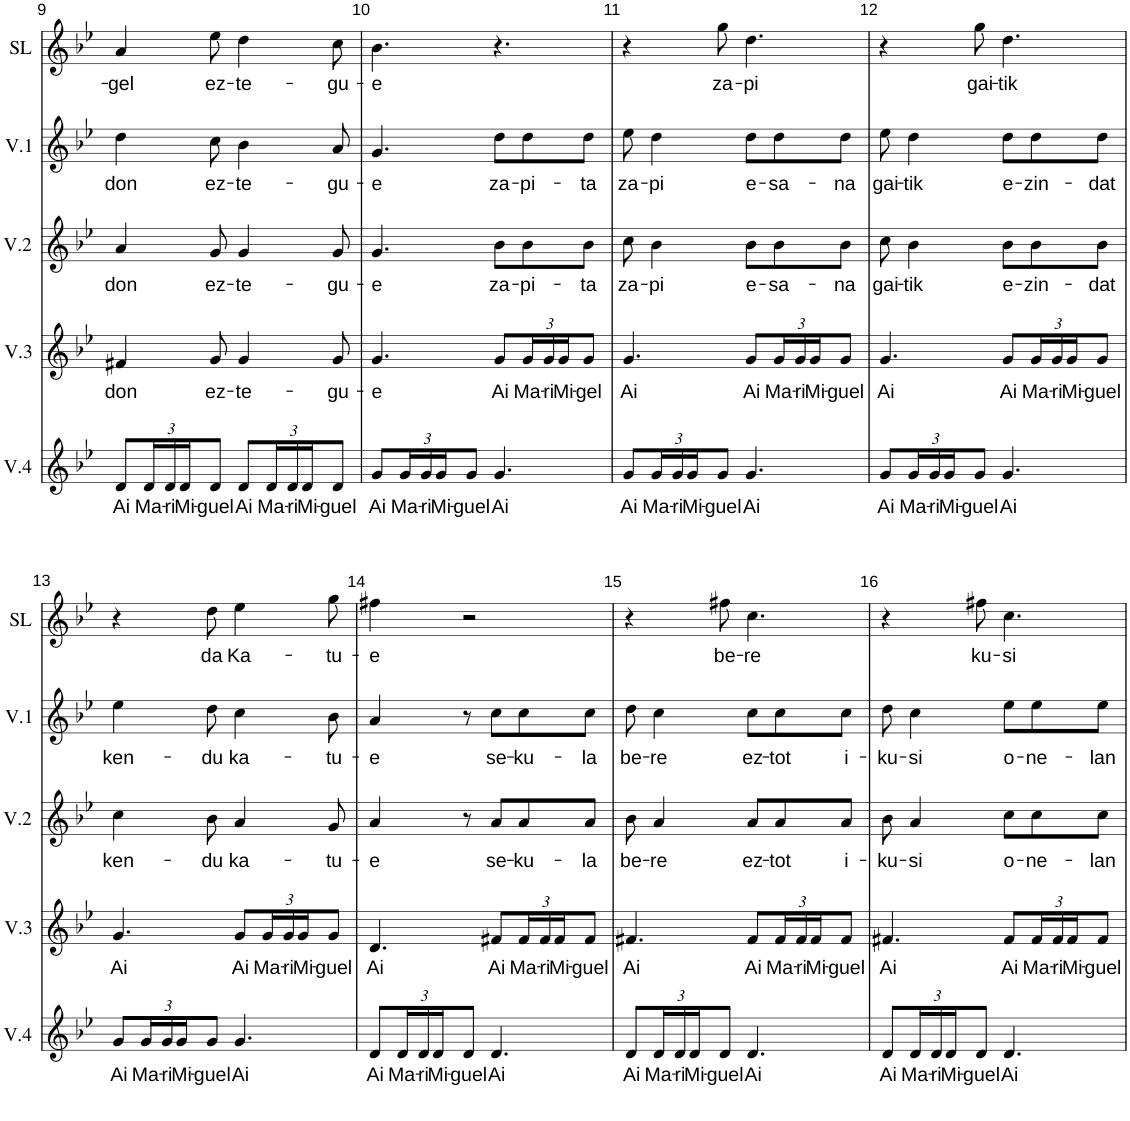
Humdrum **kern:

**kern	**text	**kern	**text	**kern	**text	**kern	**text	**kern	**text
*part5	*part5	*part4	*part4	*part3	*part3	*part2	*part2	*part1	*part1
*staff5	*staff5	*staff4	*staff4	*staff3	*staff3	*staff2	*staff2	*staff1	*staff1
*I"Voix 4	*	*I"Voix 3	*	*I"Voix 2	*	*I"Voix 1	*	*I"Solo	*
*I'V.4	*	*I'V.3	*	*I'V.2	*	*I'V.1	*	*I'SL	*
!!LO:PB:g=z
*clefG2	*	*clefG2	*	*clefG2	*	*clefG2	*	*clefG2	*
*k[b-e-]	*	*k[b-e-]	*	*k[b-e-]	*	*k[b-e-]	*	*k[b-e-]	*
*M6/8	*	*M6/8	*	*M6/8	*	*M6/8	*	*M6/8	*
=9	=9	=9	=9	=9	=9	=9	=9	=9	=9
!	!LO:LY:b	!	!LO:LY:b	!	!LO:LY:b	!	!LO:LY:b	!	!LO:LY:b
8d/L	Ai	4f#X/	don	4a/	don	4dd\	don	4a/	-gel
*Xbrackettup	*	*	*	*	*	*	*	*	*
!	!LO:LY:b	!	!	!	!	!	!	!	!
24d/L	Ma-	.	.	.	.	.	.	.	.
!	!LO:LY:b	!	!	!	!	!	!	!	!
24d/	-ri	.	.	.	.	.	.	.	.
!	!LO:LY:b	!	!	!	!	!	!	!	!
24d/J	Mi-	.	.	.	.	.	.	.	.
!	!LO:LY:b	!	!LO:LY:b	!	!LO:LY:b	!	!LO:LY:b	!	!LO:LY:b
8d/J	-guel	8g/	ez-	8g/	ez-	8cc\	ez-	8ee-\	ez-
!	!LO:LY:b	!	!LO:LY:b	!	!LO:LY:b	!	!LO:LY:b	!	!LO:LY:b
8d/L	Ai	4g/	-te-	4g/	-te-	4b-\	-te-	4dd\	-te-
!	!LO:LY:b	!	!	!	!	!	!	!	!
24d/L	Ma-	.	.	.	.	.	.	.	.
!	!LO:LY:b	!	!	!	!	!	!	!	!
24d/	-ri	.	.	.	.	.	.	.	.
!	!LO:LY:b	!	!	!	!	!	!	!	!
24d/J	Mi-	.	.	.	.	.	.	.	.
!	!LO:LY:b	!	!LO:LY:b	!	!LO:LY:b	!	!LO:LY:b	!	!LO:LY:b
8d/J	-guel	8g/	-gu-	8g/	-gu-	8a/	-gu-	8cc\	-gu-
=10	=10	=10	=10	=10	=10	=10	=10	=10	=10
!	!LO:LY:b	!	!LO:LY:b	!	!LO:LY:b	!	!LO:LY:b	!	!LO:LY:b
8g/L	Ai	4.g/	-e	4.g/	-e	4.g/	-e	4.b-\	-e
!	!LO:LY:b	!	!	!	!	!	!	!	!
24g/L	Ma-	.	.	.	.	.	.	.	.
!	!LO:LY:b	!	!	!	!	!	!	!	!
24g/	-ri	.	.	.	.	.	.	.	.
!	!LO:LY:b	!	!	!	!	!	!	!	!
24g/J	Mi-	.	.	.	.	.	.	.	.
!	!LO:LY:b	!	!	!	!	!	!	!	!
8g/J	-guel	.	.	.	.	.	.	.	.
!	!LO:LY:b	!	!LO:LY:b	!	!LO:LY:b	!	!LO:LY:b	!	!
4.g/	Ai	8g/L	Ai	8b-\L	za-	8dd\L	za-	4.r	.
*	*	*Xbrackettup	*	*	*	*	*	*	*
!	!	!	!LO:LY:b	!	!LO:LY:b	!	!LO:LY:b	!	!
.	.	24g/L	Ma-	8b-\	-pi-	8dd\	-pi-	.	.
!	!	!	!LO:LY:b	!	!	!	!	!	!
.	.	24g/	-ri	.	.	.	.	.	.
!	!	!	!LO:LY:b	!	!	!	!	!	!
.	.	24g/J	Mi-	.	.	.	.	.	.
!	!	!	!LO:LY:b	!	!LO:LY:b	!	!LO:LY:b	!	!
.	.	8g/J	-gel	8b-\J	-ta	8dd\J	-ta	.	.
=11	=11	=11	=11	=11	=11	=11	=11	=11	=11
!	!LO:LY:b	!	!LO:LY:b	!	!LO:LY:b	!	!LO:LY:b	!	!
8g/L	Ai	4.g/	Ai	8cc\	za-	8ee-\	za-	4r	.
!	!LO:LY:b	!	!	!	!LO:LY:b	!	!LO:LY:b	!	!
24g/L	Ma-	.	.	4b-\	-pi	4dd\	-pi	.	.
!	!LO:LY:b	!	!	!	!	!	!	!	!
24g/	-ri	.	.	.	.	.	.	.	.
!	!LO:LY:b	!	!	!	!	!	!	!	!
24g/J	Mi-	.	.	.	.	.	.	.	.
!	!LO:LY:b	!	!	!	!	!	!	!	!LO:LY:b
8g/J	-guel	.	.	.	.	.	.	8gg\	za-
!	!LO:LY:b	!	!LO:LY:b	!	!LO:LY:b	!	!LO:LY:b	!	!LO:LY:b
4.g/	Ai	8g/L	Ai	8b-\L	e-	8dd\L	e-	4.dd\	-pi
!	!	!	!LO:LY:b	!	!LO:LY:b	!	!LO:LY:b	!	!
.	.	24g/L	Ma-	8b-\	-sa-	8dd\	-sa-	.	.
!	!	!	!LO:LY:b	!	!	!	!	!	!
.	.	24g/	-ri	.	.	.	.	.	.
!	!	!	!LO:LY:b	!	!	!	!	!	!
.	.	24g/J	Mi-	.	.	.	.	.	.
!	!	!	!LO:LY:b	!	!LO:LY:b	!	!LO:LY:b	!	!
.	.	8g/J	-guel	8b-\J	-na	8dd\J	-na	.	.
=12	=12	=12	=12	=12	=12	=12	=12	=12	=12
!	!LO:LY:b	!	!LO:LY:b	!	!LO:LY:b	!	!LO:LY:b	!	!
8g/L	Ai	4.g/	Ai	8cc\	gai-	8ee-\	gai-	4r	.
!	!LO:LY:b	!	!	!	!LO:LY:b	!	!LO:LY:b	!	!
24g/L	Ma-	.	.	4b-\	-tik	4dd\	-tik	.	.
!	!LO:LY:b	!	!	!	!	!	!	!	!
24g/	-ri	.	.	.	.	.	.	.	.
!	!LO:LY:b	!	!	!	!	!	!	!	!
24g/J	Mi-	.	.	.	.	.	.	.	.
!	!LO:LY:b	!	!	!	!	!	!	!	!LO:LY:b
8g/J	-guel	.	.	.	.	.	.	8gg\	gai-
!	!LO:LY:b	!	!LO:LY:b	!	!LO:LY:b	!	!LO:LY:b	!	!LO:LY:b
4.g/	Ai	8g/L	Ai	8b-\L	e-	8dd\L	e-	4.dd\	-tik
!	!	!	!LO:LY:b	!	!LO:LY:b	!	!LO:LY:b	!	!
.	.	24g/L	Ma-	8b-\	-zin-	8dd\	-zin-	.	.
!	!	!	!LO:LY:b	!	!	!	!	!	!
.	.	24g/	-ri	.	.	.	.	.	.
!	!	!	!LO:LY:b	!	!	!	!	!	!
.	.	24g/J	Mi-	.	.	.	.	.	.
!	!	!	!LO:LY:b	!	!LO:LY:b	!	!LO:LY:b	!	!
.	.	8g/J	-guel	8b-\J	-dat	8dd\J	-dat	.	.
!!LO:LB:g=z
=13	=13	=13	=13	=13	=13	=13	=13	=13	=13
!	!LO:LY:b	!	!LO:LY:b	!	!LO:LY:b	!	!LO:LY:b	!	!
8g/L	Ai	4.g/	Ai	4cc\	ken-	4ee-\	ken-	4r	.
!	!LO:LY:b	!	!	!	!	!	!	!	!
24g/L	Ma-	.	.	.	.	.	.	.	.
!	!LO:LY:b	!	!	!	!	!	!	!	!
24g/	-ri	.	.	.	.	.	.	.	.
!	!LO:LY:b	!	!	!	!	!	!	!	!
24g/J	Mi-	.	.	.	.	.	.	.	.
!	!LO:LY:b	!	!	!	!LO:LY:b	!	!LO:LY:b	!	!LO:LY:b
8g/J	-guel	.	.	8b-\	-du	8dd\	-du	8dd\	da
!	!LO:LY:b	!	!LO:LY:b	!	!LO:LY:b	!	!LO:LY:b	!	!LO:LY:b
4.g/	Ai	8g/L	Ai	4a/	ka-	4cc\	ka-	4ee-\	Ka-
!	!	!	!LO:LY:b	!	!	!	!	!	!
.	.	24g/L	Ma-	.	.	.	.	.	.
!	!	!	!LO:LY:b	!	!	!	!	!	!
.	.	24g/	-ri	.	.	.	.	.	.
!	!	!	!LO:LY:b	!	!	!	!	!	!
.	.	24g/J	Mi-	.	.	.	.	.	.
!	!	!	!LO:LY:b	!	!LO:LY:b	!	!LO:LY:b	!	!LO:LY:b
.	.	8g/J	-guel	8g/	-tu-	8b-\	-tu-	8gg\	-tu-
=14	=14	=14	=14	=14	=14	=14	=14	=14	=14
!	!LO:LY:b	!	!LO:LY:b	!	!LO:LY:b	!	!LO:LY:b	!	!LO:LY:b
8d/L	Ai	4.d/	Ai	4a/	-e	4a/	-e	4ff#X\	-e
!	!LO:LY:b	!	!	!	!	!	!	!	!
24d/L	Ma-	.	.	.	.	.	.	.	.
!	!LO:LY:b	!	!	!	!	!	!	!	!
24d/	-ri	.	.	.	.	.	.	.	.
!	!LO:LY:b	!	!	!	!	!	!	!	!
24d/J	Mi-	.	.	.	.	.	.	.	.
!	!LO:LY:b	!	!	!	!	!	!	!	!
8d/J	-guel	.	.	8r	.	8r	.	2r	.
!	!LO:LY:b	!	!LO:LY:b	!	!LO:LY:b	!	!LO:LY:b	!	!
4.d/	Ai	8f#X/L	Ai	8a/L	se-	8cc\L	se-	.	.
!	!	!	!LO:LY:b	!	!LO:LY:b	!	!LO:LY:b	!	!
.	.	24f#/L	Ma-	8a/	-ku-	8cc\	-ku-	.	.
!	!	!	!LO:LY:b	!	!	!	!	!	!
.	.	24f#/	-ri	.	.	.	.	.	.
!	!	!	!LO:LY:b	!	!	!	!	!	!
.	.	24f#/J	Mi-	.	.	.	.	.	.
!	!	!	!LO:LY:b	!	!LO:LY:b	!	!LO:LY:b	!	!
.	.	8f#/J	-guel	8a/J	-la	8cc\J	-la	.	.
=15	=15	=15	=15	=15	=15	=15	=15	=15	=15
!	!LO:LY:b	!	!LO:LY:b	!	!LO:LY:b	!	!LO:LY:b	!	!
8d/L	Ai	4.f#X/	Ai	8b-\	be-	8dd\	be-	4r	.
!	!LO:LY:b	!	!	!	!LO:LY:b	!	!LO:LY:b	!	!
24d/L	Ma-	.	.	4a/	-re	4cc\	-re	.	.
!	!LO:LY:b	!	!	!	!	!	!	!	!
24d/	-ri	.	.	.	.	.	.	.	.
!	!LO:LY:b	!	!	!	!	!	!	!	!
24d/J	Mi-	.	.	.	.	.	.	.	.
!	!LO:LY:b	!	!	!	!	!	!	!	!LO:LY:b
8d/J	-guel	.	.	.	.	.	.	8ff#X\	be-
!	!LO:LY:b	!	!LO:LY:b	!	!LO:LY:b	!	!LO:LY:b	!	!LO:LY:b
4.d/	Ai	8f#/L	Ai	8a/L	ez-	8cc\L	ez-	4.cc\	-re
!	!	!	!LO:LY:b	!	!LO:LY:b	!	!LO:LY:b	!	!
.	.	24f#/L	Ma-	8a/	-tot	8cc\	-tot	.	.
!	!	!	!LO:LY:b	!	!	!	!	!	!
.	.	24f#/	-ri	.	.	.	.	.	.
!	!	!	!LO:LY:b	!	!	!	!	!	!
.	.	24f#/J	Mi-	.	.	.	.	.	.
!	!	!	!LO:LY:b	!	!LO:LY:b	!	!LO:LY:b	!	!
.	.	8f#/J	-guel	8a/J	i-	8cc\J	i-	.	.
=16	=16	=16	=16	=16	=16	=16	=16	=16	=16
!	!LO:LY:b	!	!LO:LY:b	!	!LO:LY:b	!	!LO:LY:b	!	!
8d/L	Ai	4.f#X/	Ai	8b-\	-ku-	8dd\	-ku-	4r	.
!	!LO:LY:b	!	!	!	!LO:LY:b	!	!LO:LY:b	!	!
24d/L	Ma-	.	.	4a/	-si	4cc\	-si	.	.
!	!LO:LY:b	!	!	!	!	!	!	!	!
24d/	-ri	.	.	.	.	.	.	.	.
!	!LO:LY:b	!	!	!	!	!	!	!	!
24d/J	Mi-	.	.	.	.	.	.	.	.
!	!LO:LY:b	!	!	!	!	!	!	!	!LO:LY:b
8d/J	-guel	.	.	.	.	.	.	8ff#X\	ku-
!	!LO:LY:b	!	!LO:LY:b	!	!LO:LY:b	!	!LO:LY:b	!	!LO:LY:b
4.d/	Ai	8f#/L	Ai	8cc\L	o-	8ee-\L	o-	4.cc\	-si
!	!	!	!LO:LY:b	!	!LO:LY:b	!	!LO:LY:b	!	!
.	.	24f#/L	Ma-	8cc\	-ne-	8ee-\	-ne-	.	.
!	!	!	!LO:LY:b	!	!	!	!	!	!
.	.	24f#/	-ri	.	.	.	.	.	.
!	!	!	!LO:LY:b	!	!	!	!	!	!
.	.	24f#/J	Mi-	.	.	.	.	.	.
!	!	!	!LO:LY:b	!	!LO:LY:b	!	!LO:LY:b	!	!
.	.	8f#/J	-guel	8cc\J	-lan	8ee-\J	-lan	.	.
=	=	=	=	=	=	=	=	=	=
*-	*-	*-	*-	*-	*-	*-	*-	*-	*-
